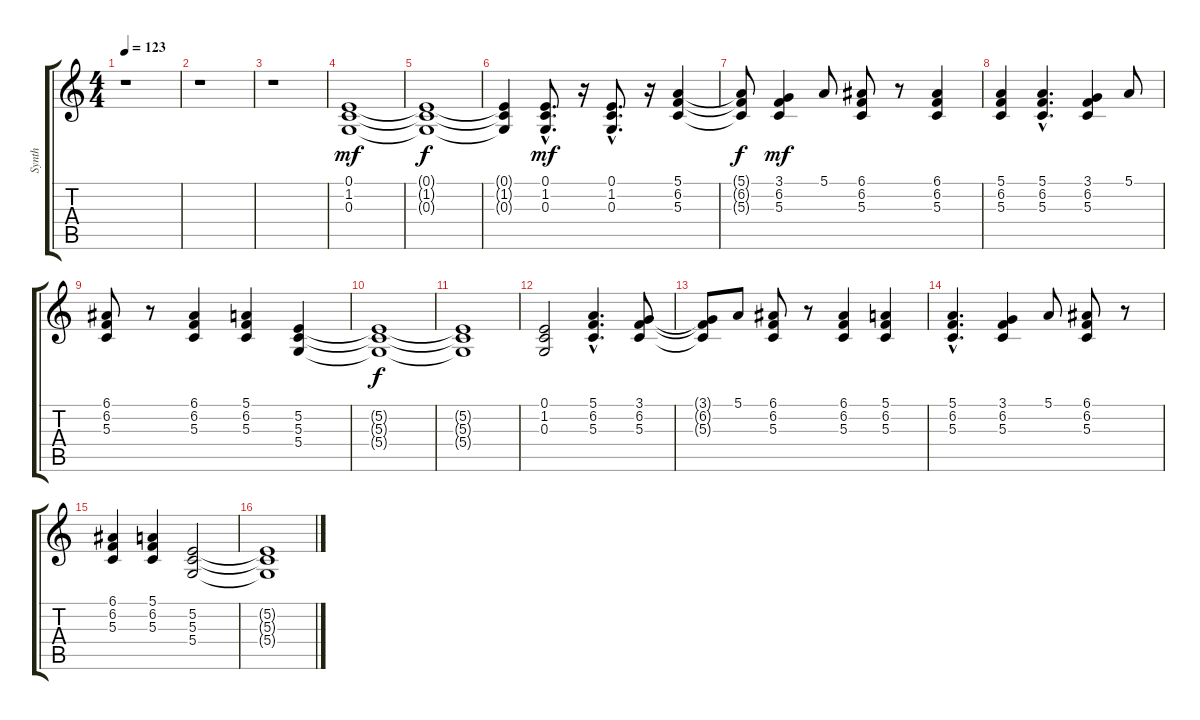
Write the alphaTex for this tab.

\track ("Synth" "Synth") {instrument pad3polysynth}
\staff {score tabs}
\tuning (E4 B3 G3 D3 A2 E2) {hide}
\ts (4 4)
\tempo 123
\clef g2
\ks c
r.1{dy f} |
r.1 |
r.1 |
(0.1 1.2 0.3).1{dy mf instrument pad3polysynth} |
(0.1{t} 1.2{t} 0.3{t}).1{dy f} |
(0.1{t} 1.2{t} 0.3{t}).4 (0.1{hac} 1.2{hac} 0.3{hac}).8{d dy mf} r.16 (0.1{hac} 1.2{hac} 0.3{hac}).8{d} r.16 (5.1 6.2 5.3).4 |
(5.1{t} 6.2{t} 5.3{t}).8{dy f} (3.1 6.2 5.3).4{dy mf} 5.1.8 (6.1 6.2 5.3).8 r.8 (6.1 6.2 5.3).4 |
(5.1 6.2 5.3).4 (5.1{hac} 6.2{hac} 5.3{hac}).4{d} (3.1 6.2 5.3).4 5.1.8 |
(6.1 6.2 5.3).8 r.8 (6.1 6.2 5.3).4 (5.1 6.2 5.3).4 (5.2 5.3 5.4).4 |
(5.2{t} 5.3{t} 5.4{t}).1{dy f} |
(5.2{t} 5.3{t} 5.4{t}).1 |
(0.1 1.2 0.3).2 (5.1{hac} 6.2{hac} 5.3{hac}).4{d} (3.1 6.2 5.3).8 |
(3.1{t} 6.2{t} 5.3{t}).8 5.1.8 (6.1 6.2 5.3).8 r.8 (6.1 6.2 5.3).4 (5.1 6.2 5.3).4 |
(5.1{hac} 6.2{hac} 5.3{hac}).4{d} (3.1 6.2 5.3).4 5.1.8 (6.1 6.2 5.3).8 r.8 |
(6.1 6.2 5.3).4 (5.1 6.2 5.3).4 (5.2 5.3 5.4).2 |
(5.2{t} 5.3{t} 5.4{t}).1
